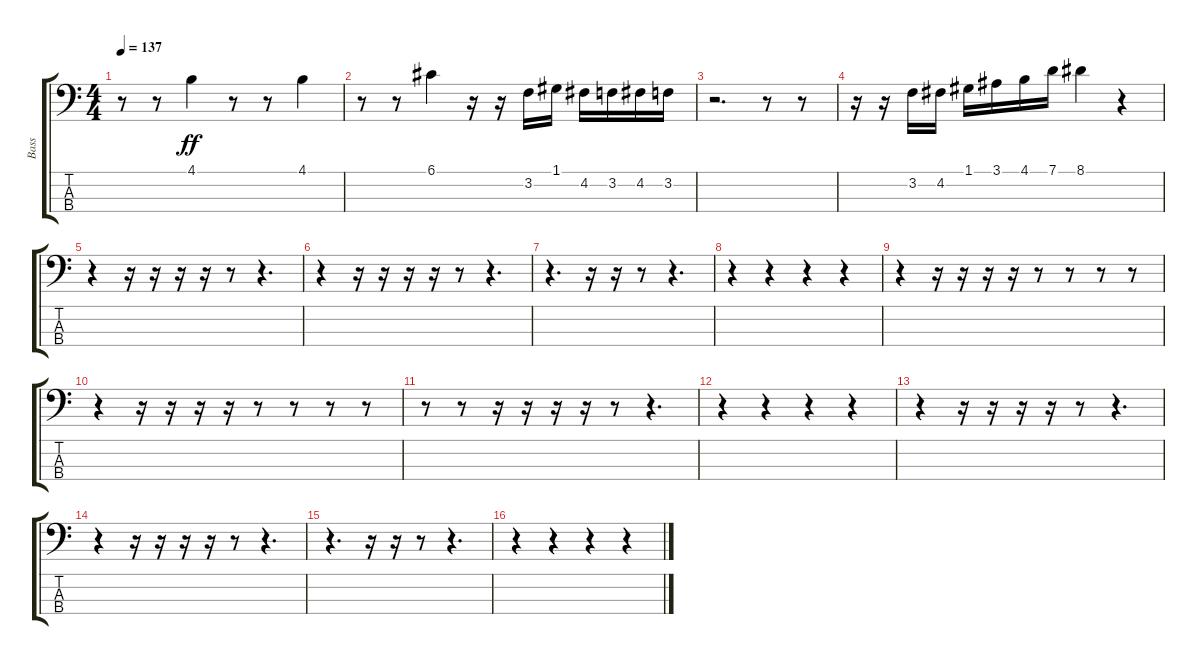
\track ("Bass" "Bass") {instrument electricbassfinger}
\staff {score tabs}
\tuning (G2 D2 A1 E1) {hide}
\ts (4 4)
\tempo 137
\clef f4
\ks c
r.8{dy ff} r.8 4.1.4 r.8 r.8 4.1.4 |
r.8 r.8 6.1.4 r.16 r.16 3.2.16 1.1.16 4.2.16 3.2.16 4.2.16 3.2.16 |
r.2{d} r.8 r.8 |
r.16 r.16 3.2.16 4.2.16 1.1.16 3.1.16 4.1.16 7.1.16 8.1.4 r.4 |
r.4 r.16 r.16 r.16 r.16 r.8 r.4{d} |
r.4 r.16 r.16 r.16 r.16 r.8 r.4{d} |
r.4{d} r.16 r.16 r.8 r.4{d} |
r.4 r.4 r.4 r.4 |
r.4 r.16 r.16 r.16 r.16 r.8 r.8 r.8 r.8 |
r.4 r.16 r.16 r.16 r.16 r.8 r.8 r.8 r.8 |
r.8 r.8 r.16 r.16 r.16 r.16 r.8 r.4{d} |
r.4 r.4 r.4 r.4 |
r.4 r.16 r.16 r.16 r.16 r.8 r.4{d} |
r.4 r.16 r.16 r.16 r.16 r.8 r.4{d} |
r.4{d} r.16 r.16 r.8 r.4{d} |
r.4 r.4 r.4 r.4
